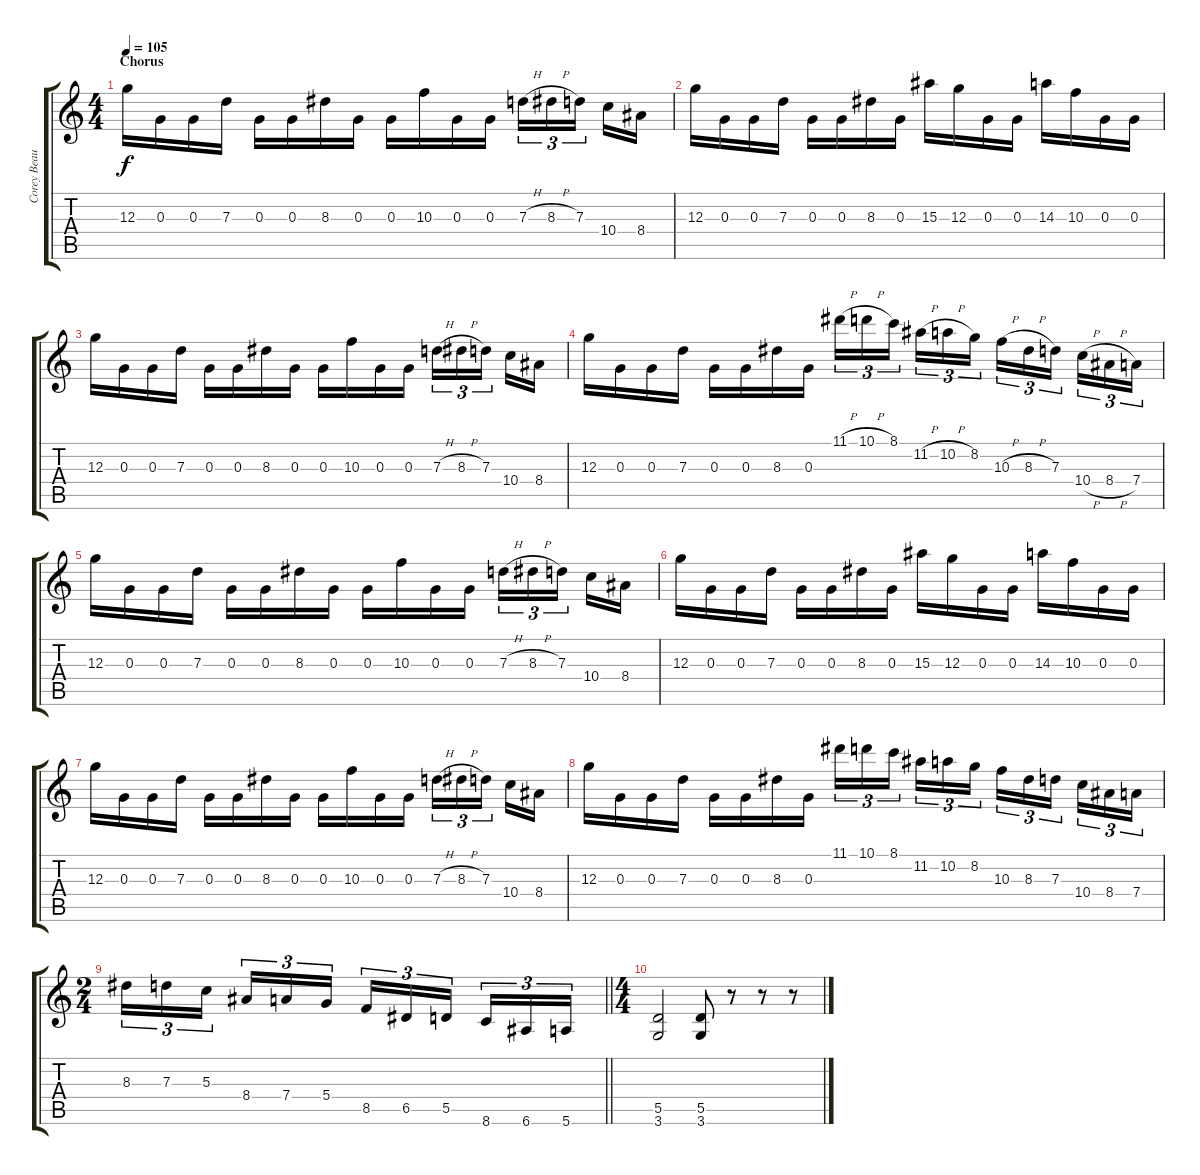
\track ("Corey Beaulieu" "Corey Beau") {instrument distortionguitar}
\staff {score tabs}
\tuning (E4 B3 G3 D3 A2 E2) {hide}
\ts (4 4)
\section ("" "Chorus")
\tempo 105
\clef g2
\ks c
12.3.16{dy f} 0.3.16 0.3.16 7.3.16 0.3.16 0.3.16 8.3.16 0.3.16 0.3.16 10.3.16 0.3.16 0.3.16 7.3{h}.16{tu (3 2)} 8.3{h}.16{tu (3 2)} 7.3.16{tu (3 2) beam splitsecondary} 10.4.16 8.4.16 |
12.3.16 0.3.16 0.3.16 7.3.16 0.3.16 0.3.16 8.3.16 0.3.16 15.3.16 12.3.16 0.3.16 0.3.16 14.3.16 10.3.16 0.3.16 0.3.16 |
12.3.16 0.3.16 0.3.16 7.3.16 0.3.16 0.3.16 8.3.16 0.3.16 0.3.16 10.3.16 0.3.16 0.3.16 7.3{h}.16{tu (3 2)} 8.3{h}.16{tu (3 2)} 7.3.16{tu (3 2) beam splitsecondary} 10.4.16 8.4.16 |
12.3.16 0.3.16 0.3.16 7.3.16 0.3.16 0.3.16 8.3.16 0.3.16 11.1{h}.16{tu (3 2)} 10.1{h}.16{tu (3 2)} 8.1.16{tu (3 2) beam splitsecondary} 11.2{h}.16{tu (3 2)} 10.2{h}.16{tu (3 2)} 8.2.16{tu (3 2)} 10.3{h}.16{tu (3 2)} 8.3{h}.16{tu (3 2)} 7.3.16{tu (3 2) beam splitsecondary} 10.4{h}.16{tu (3 2)} 8.4{h}.16{tu (3 2)} 7.4.16{tu (3 2)} |
12.3.16 0.3.16 0.3.16 7.3.16 0.3.16 0.3.16 8.3.16 0.3.16 0.3.16 10.3.16 0.3.16 0.3.16 7.3{h}.16{tu (3 2)} 8.3{h}.16{tu (3 2)} 7.3.16{tu (3 2) beam splitsecondary} 10.4.16 8.4.16 |
12.3.16 0.3.16 0.3.16 7.3.16 0.3.16 0.3.16 8.3.16 0.3.16 15.3.16 12.3.16 0.3.16 0.3.16 14.3.16 10.3.16 0.3.16 0.3.16 |
12.3.16 0.3.16 0.3.16 7.3.16 0.3.16 0.3.16 8.3.16 0.3.16 0.3.16 10.3.16 0.3.16 0.3.16 7.3{h}.16{tu (3 2)} 8.3{h}.16{tu (3 2)} 7.3.16{tu (3 2) beam splitsecondary} 10.4.16 8.4.16 |
12.3.16 0.3.16 0.3.16 7.3.16 0.3.16 0.3.16 8.3.16 0.3.16 11.1.16{tu (3 2)} 10.1.16{tu (3 2)} 8.1.16{tu (3 2) beam splitsecondary} 11.2.16{tu (3 2)} 10.2.16{tu (3 2)} 8.2.16{tu (3 2)} 10.3.16{tu (3 2)} 8.3.16{tu (3 2)} 7.3.16{tu (3 2) beam splitsecondary} 10.4.16{tu (3 2)} 8.4.16{tu (3 2)} 7.4.16{tu (3 2)} |
\ts (2 4)
\barLineRight lightlight
8.3.16{tu (3 2)} 7.3.16{tu (3 2)} 5.3.16{tu (3 2) beam splitsecondary} 8.4.16{tu (3 2)} 7.4.16{tu (3 2)} 5.4.16{tu (3 2)} 8.5.16{tu (3 2)} 6.5.16{tu (3 2)} 5.5.16{tu (3 2) beam splitsecondary} 8.6.16{tu (3 2)} 6.6.16{tu (3 2)} 5.6.16{tu (3 2)} |
\ts (4 4)
(5.5 3.6).2 (5.5 3.6).8 r.8 r.8 r.8
